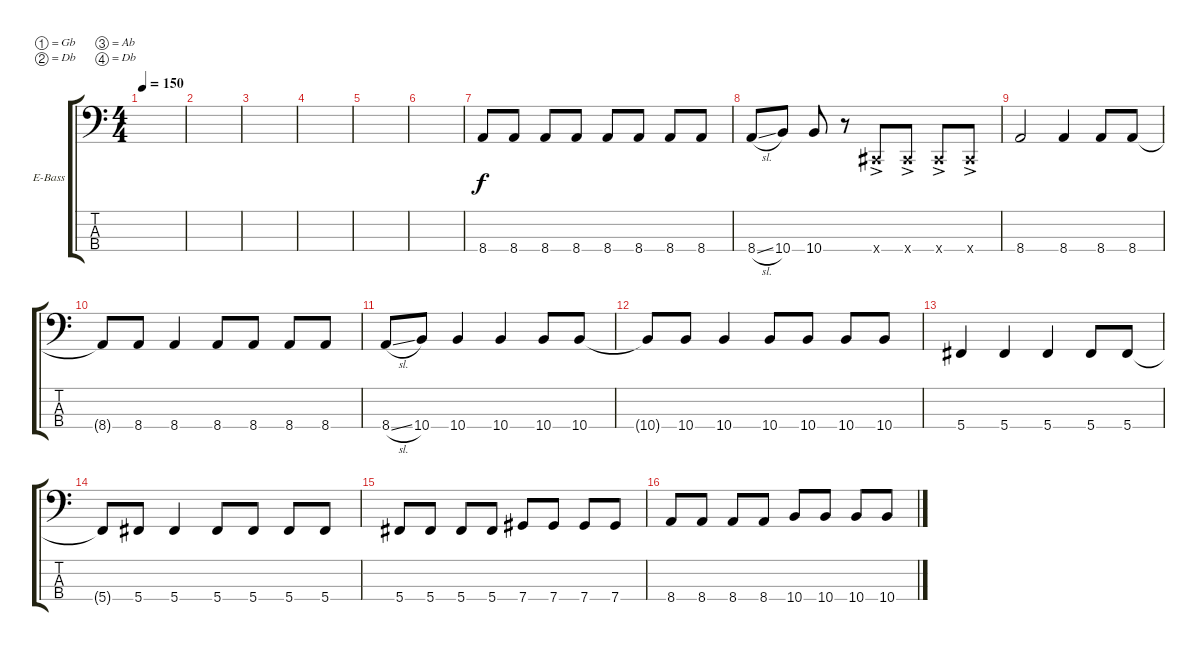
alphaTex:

\defaultSystemsLayout 4
\bracketExtendMode groupsimilarinstruments
\firstSystemTrackNameOrientation horizontal
\otherSystemsTrackNameOrientation horizontal
\track ("Electric Bass" "E-Bass") {instrument electricbassfinger}
\staff {score tabs}
\tuning (Gb2 Db2 Ab1 Db1)
\ts (4 4)
\tempo 150
\clef f4
\scale
0.25
\ks c
|
\scale
0.25 |
\scale
0.25 |
\scale
0.25 |
\scale
0.129237 |
\scale
0.129237 |
\scale
0.338983 8.4.8{dy f} 8.4.8 8.4.8 8.4.8 8.4.8 8.4.8 8.4.8 8.4.8 |
\scale
0.402542 8.4{sl}.8 10.4.8 10.4.8 r.8 0.4{ac x}.8 0.4{ac x}.8 0.4{ac x}.8 0.4{ac x}.8 |
\scale
0.208633 8.4.2 8.4.4 8.4.8 8.4.8 |
\scale
0.269784 8.4{t}.8 8.4.8 8.4.4 8.4.8 8.4.8 8.4.8 8.4.8 |
\scale
0.251799 8.4{sl}.8 10.4.8 10.4.4 10.4.4 10.4.8 10.4.8 |
\scale
0.269784 10.4{t}.8 10.4.8 10.4.4 10.4.8 10.4.8 10.4.8 10.4.8 |
\scale
0.204334 5.4.4 5.4.4 5.4.4 5.4.8 5.4.8 |
\scale
0.273994 5.4{t}.8 5.4.8 5.4.4 5.4.8 5.4.8 5.4.8 5.4.8 |
\scale
0.273994 5.4.8 5.4.8 5.4.8 5.4.8 7.4.8 7.4.8 7.4.8 7.4.8 |
\scale
0.247678 8.4.8 8.4.8 8.4.8 8.4.8 10.4.8 10.4.8 10.4.8 10.4.8
